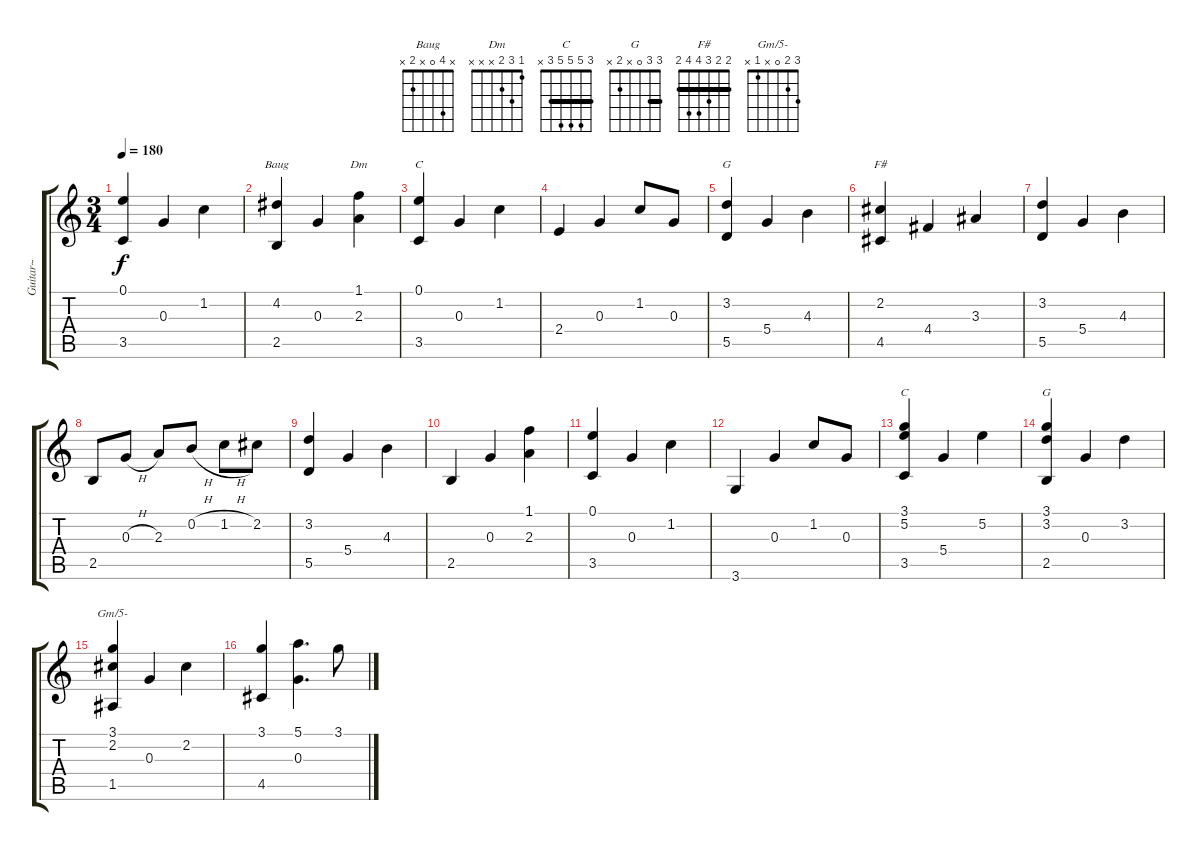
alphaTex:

\track ("Guitar~" "Guitar~") {instrument acousticguitarsteel}
\staff {score tabs}
\tuning (E4 B3 G3 D3 A2 E2) {hide}
\chord ("Baug" x 4 0 x 2 x)
\chord ("Dm" 1 3 2 x x x)
\chord ("C" 0 1 0 2 3 x)
\chord ("G" 3 3 4 5 5 3) {barre 3}
\chord ("F#" 2 2 3 4 4 2) {barre 2}
\chord ("C" 3 5 5 5 3 x) {barre 3}
\chord ("G" 3 3 0 x 2 x) {barre 3}
\chord ("Gm/5-" 3 2 0 x 1 x)
\ts (3 4)
\tempo 180
\clef g2
\ks c
(0.1 3.5).4{dy f} 0.3.4 1.2.4 |
(4.2 2.5).4{ch "Baug"} 0.3.4 (1.1 2.3).4{ch "Dm"} |
(0.1 3.5).4{ch "C"} 0.3.4 1.2.4 |
2.4.4 0.3.4 1.2.8 0.3.8 |
(3.2 5.5).4{ch "G"} 5.4.4 4.3.4 |
(2.2 4.5).4{ch "F#"} 4.4.4 3.3.4 |
(3.2 5.5).4 5.4.4 4.3.4 |
2.5.8 0.3{h}.8 2.3.8 0.2{h}.8 1.2{h}.8 2.2.8 |
(3.2 5.5).4 5.4.4 4.3.4 |
2.5.4 0.3.4 (1.1 2.3).4 |
(0.1 3.5).4 0.3.4 1.2.4 |
3.6.4 0.3.4 1.2.8 0.3.8 |
(3.1 5.2 3.5).4{ch "C"} 5.4.4 5.2.4 |
(3.1 3.2 2.5).4{ch "G"} 0.3.4 3.2.4 |
(3.1 2.2 1.5).4{ch "Gm/5-"} 0.3.4 2.2.4 |
(3.1 4.5).4 (5.1 0.3).4{d} 3.1.8
